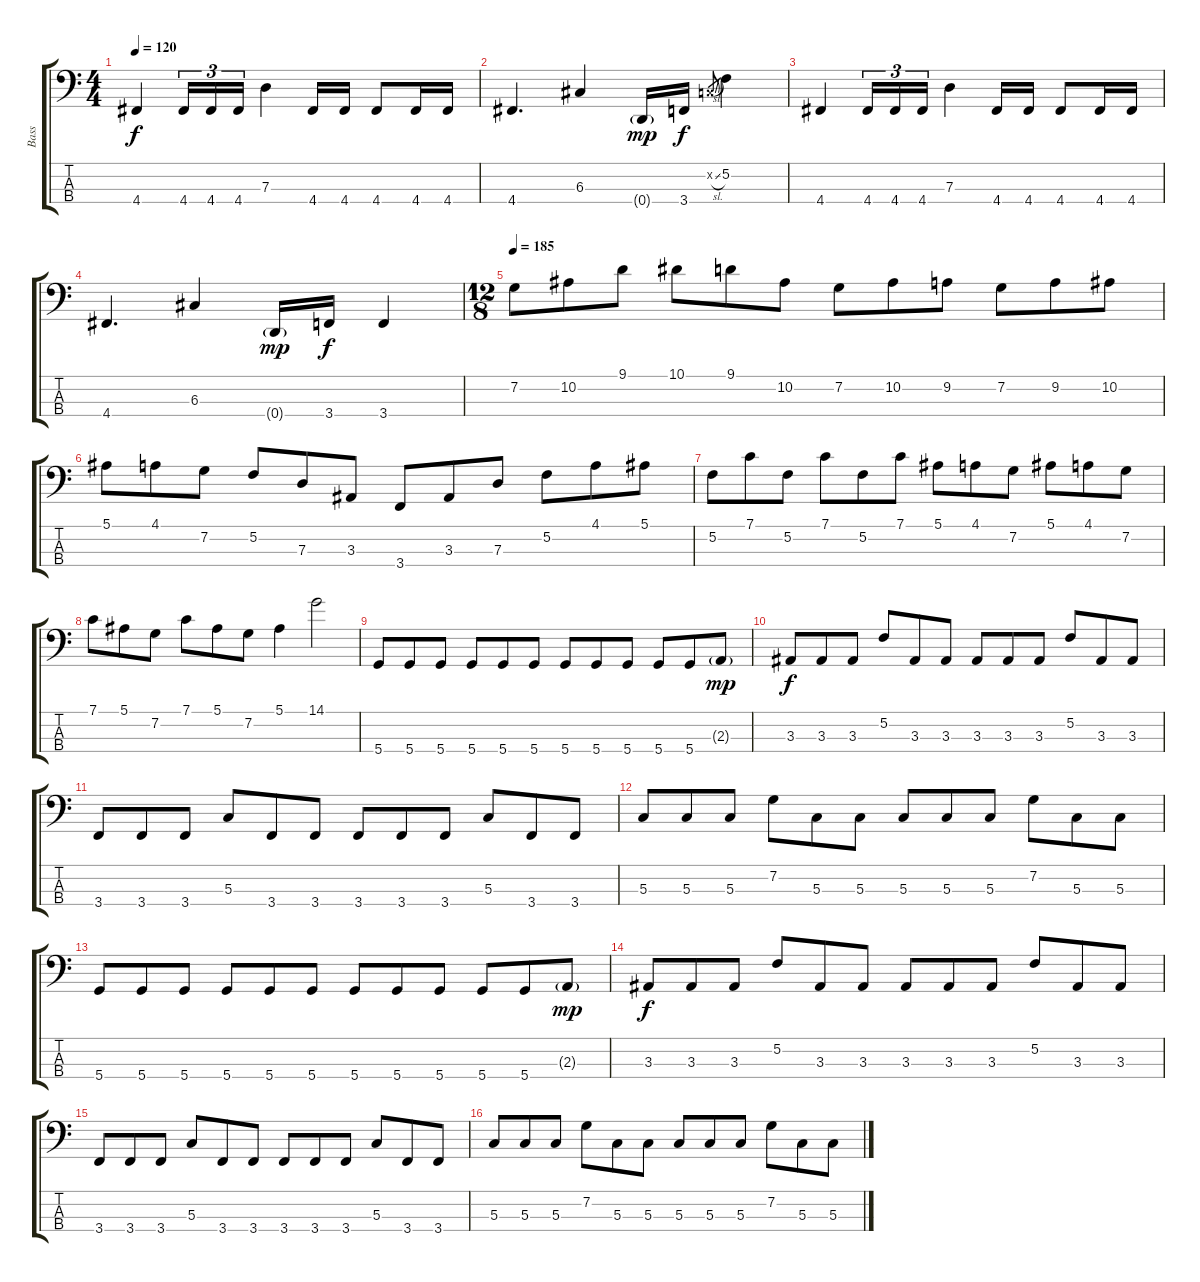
\track ("Bass" "Bass") {instrument electricbasspick}
\staff {score tabs}
\tuning (F2 C2 G1 D1) {hide}
\ts (4 4)
\tempo 120
\clef f4
\ks c
4.4.4{dy f} 4.4.16{tu (3 2)} 4.4.16{tu (3 2)} 4.4.16{tu (3 2)} 7.3.4 4.4.16 4.4.16 4.4.8 4.4.16 4.4.16 |
4.4.4{d} 6.3.4 0.4{g}.16{dy mp} 3.4.16{dy f} 0.2{sl x}.8{gr} 5.2.4 |
4.4.4 4.4.16{tu (3 2)} 4.4.16{tu (3 2)} 4.4.16{tu (3 2)} 7.3.4 4.4.16 4.4.16 4.4.8 4.4.16 4.4.16 |
4.4.4{d} 6.3.4 0.4{g}.16{dy mp} 3.4.16{dy f} 3.4.4 |
\ts (12 8)
\tempo 185
7.2.8 10.2.8 9.1.8 10.1.8 9.1.8 10.2.8 7.2.8 10.2.8 9.2.8 7.2.8 9.2.8 10.2.8 |
5.1.8 4.1.8 7.2.8 5.2.8 7.3.8 3.3.8 3.4.8 3.3.8 7.3.8 5.2.8 4.1.8 5.1.8 |
5.2.8 7.1.8 5.2.8 7.1.8 5.2.8 7.1.8 5.1.8 4.1.8 7.2.8 5.1.8 4.1.8 7.2.8 |
7.1.8 5.1.8 7.2.8 7.1.8 5.1.8 7.2.8 5.1.4 14.1.2 |
5.4.8 5.4.8 5.4.8 5.4.8 5.4.8 5.4.8 5.4.8 5.4.8 5.4.8 5.4.8 5.4.8 2.3{g}.8{dy mp} |
3.3.8{dy f} 3.3.8 3.3.8 5.2.8 3.3.8 3.3.8 3.3.8 3.3.8 3.3.8 5.2.8 3.3.8 3.3.8 |
3.4.8 3.4.8 3.4.8 5.3.8 3.4.8 3.4.8 3.4.8 3.4.8 3.4.8 5.3.8 3.4.8 3.4.8 |
5.3.8 5.3.8 5.3.8 7.2.8 5.3.8 5.3.8 5.3.8 5.3.8 5.3.8 7.2.8 5.3.8 5.3.8 |
5.4.8 5.4.8 5.4.8 5.4.8 5.4.8 5.4.8 5.4.8 5.4.8 5.4.8 5.4.8 5.4.8 2.3{g}.8{dy mp} |
3.3.8{dy f} 3.3.8 3.3.8 5.2.8 3.3.8 3.3.8 3.3.8 3.3.8 3.3.8 5.2.8 3.3.8 3.3.8 |
3.4.8 3.4.8 3.4.8 5.3.8 3.4.8 3.4.8 3.4.8 3.4.8 3.4.8 5.3.8 3.4.8 3.4.8 |
5.3.8 5.3.8 5.3.8 7.2.8 5.3.8 5.3.8 5.3.8 5.3.8 5.3.8 7.2.8 5.3.8 5.3.8
